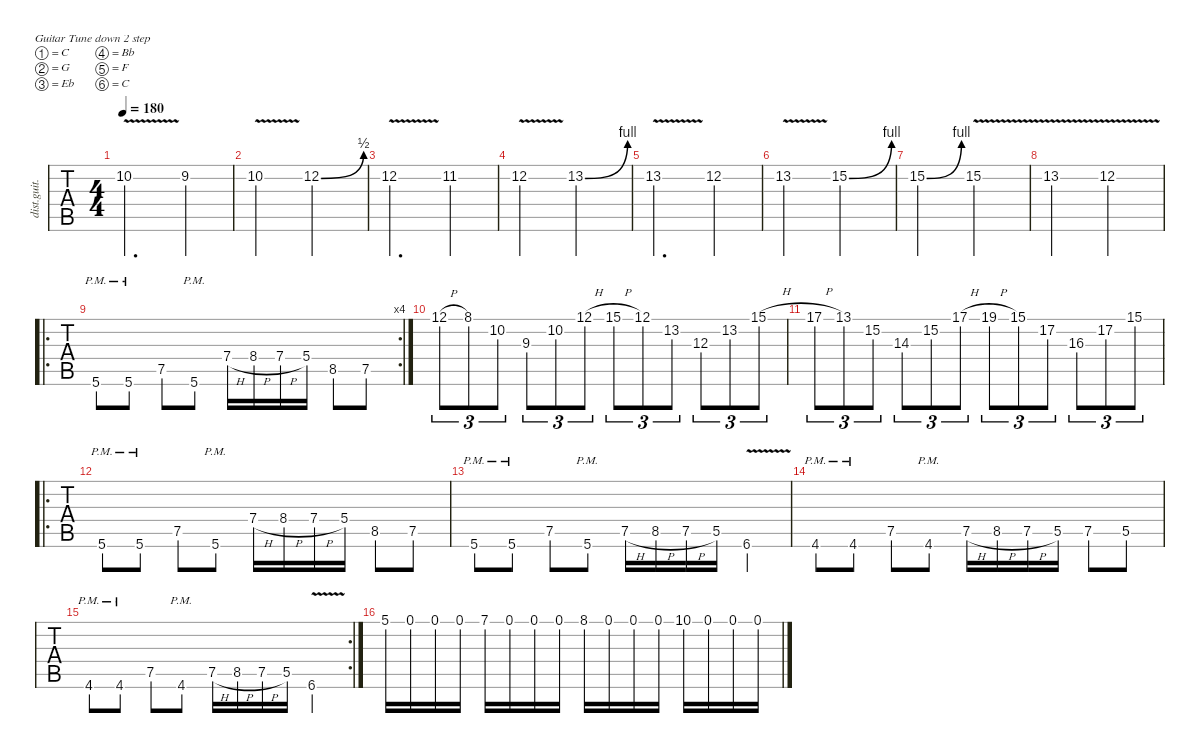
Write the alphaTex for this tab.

\defaultSystemsLayout 4
\hideDynamics
\bracketExtendMode nobrackets
\otherSystemsTrackNameOrientation horizontal
\track ("Gtr. 2" "dist.guit.") {solo instrument distortionguitar}
\staff {tabs}
\tuning (C4 G3 Eb3 Bb2 F2 C2)
\ts (4 4)
\beaming (8 2 2 2 2)
\tempo 180
\clef g2
\ks fminor
10.2{v acc forcenatural}.2{d dy f instrument distortionguitar} 9.2{acc forcenatural}.4 |
10.2{v acc forcenatural}.2 12.2{be (bend 0 0 15 2) acc forcenatural}.2 |
12.2{v acc forcenatural}.2{d} 11.2{acc b}.4 |
12.2{v acc forcenatural}.2 13.2{be (bend 0 0 15 4) acc b}.2 |
13.2{v acc b}.2{d} 12.2{acc forcenatural}.4 |
13.2{v acc b}.2 15.2{be (bend 0 0 15 4) acc b}.2 |
15.2{be (bend 0 0 15 4) acc b}.2 15.2{v acc b}.2 |
13.2{v acc b}.2 12.2{v acc forcenatural}.2 |
\ro
\rc 4
5.6{pm acc forcenatural}.8 5.6{pm acc forcenatural}.8 7.5{acc forcenatural}.8 5.6{pm acc forcenatural}.8 7.4{h acc forcenatural}.16 8.4{h acc b}.16 7.4{h acc forcenatural}.16 5.4{acc b}.16 8.5{acc b}.8 7.5{acc forcenatural}.8 |
12.1{h acc forcenatural}.8{tu (3 2) ot 8va} 8.1{acc b}.8{tu (3 2) ot 8va} 10.2{acc forcenatural}.8{tu (3 2) ot 8va} 9.3{acc forcenatural}.8{tu (3 2) ot 8va} 10.2{acc forcenatural}.8{tu (3 2) ot 8va} 12.1{h acc forcenatural}.8{tu (3 2) ot 8va} 15.1{h acc b}.8{tu (3 2) ot 8va} 12.1{acc forcenatural}.8{tu (3 2) ot 8va} 13.2{acc b}.8{tu (3 2) ot 8va} 12.3{acc b}.8{tu (3 2) ot 8va} 13.2{acc b}.8{tu (3 2) ot 8va} 15.1{h acc b}.8{tu (3 2) ot 8va} |
17.1{h acc forcenatural}.8{tu (3 2) ot 8va} 13.1{acc b}.8{tu (3 2) ot 8va} 15.2{acc b}.8{tu (3 2) ot 8va} 14.3{acc forcenatural}.8{tu (3 2) ot 8va} 15.2{acc b}.8{tu (3 2) ot 8va} 17.1{h acc forcenatural}.8{tu (3 2) ot 8va} 19.1{h acc forcenatural}.8{tu (3 2) ot 8va} 15.1{acc b}.8{tu (3 2) ot 8va} 17.2{acc forcenatural}.8{tu (3 2) ot 8va} 16.3{acc forcenatural}.8{tu (3 2) ot 8va} 17.2{acc forcenatural}.8{tu (3 2) ot 8va} 15.1{acc b}.8{tu (3 2) ot 8va} |
\ro
5.6{pm acc forcenatural}.8 5.6{pm acc forcenatural}.8 7.5{acc forcenatural}.8 5.6{pm acc forcenatural}.8 7.4{h acc forcenatural}.16 8.4{h acc b}.16 7.4{h acc forcenatural}.16 5.4{acc b}.16 8.5{acc b}.8 7.5{acc forcenatural}.8 |
5.6{pm acc forcenatural}.8 5.6{pm acc forcenatural}.8 7.5{acc forcenatural}.8 5.6{pm acc forcenatural}.8 7.5{h acc forcenatural}.16 8.5{h acc b}.16 7.5{h acc forcenatural}.16 5.5{acc b}.16 6.6{v acc b}.4 |
4.6{pm acc forcenatural}.8 4.6{pm acc forcenatural}.8 7.5{acc forcenatural}.8 4.6{pm acc forcenatural}.8 7.5{h acc forcenatural}.16 8.5{h acc b}.16 7.5{h acc forcenatural}.16 5.5{acc b}.16 7.5{acc forcenatural}.8 5.5{acc b}.8 |
\rc 2
4.6{pm acc forcenatural}.8 4.6{pm acc forcenatural}.8 7.5{acc forcenatural}.8 4.6{pm acc forcenatural}.8 7.5{h acc forcenatural}.16 8.5{h acc b}.16 7.5{h acc forcenatural}.16 5.5{acc b}.16 6.6{v acc b}.4 |
5.1{acc forcenatural}.16 0.1{acc forcenatural}.16 0.1{acc forcenatural}.16 0.1{acc forcenatural}.16 7.1{acc forcenatural}.16 0.1{acc forcenatural}.16 0.1{acc forcenatural}.16 0.1{acc forcenatural}.16 8.1{acc b}.16 0.1{acc forcenatural}.16 0.1{acc forcenatural}.16 0.1{acc forcenatural}.16 10.1{acc b}.16 0.1{acc forcenatural}.16 0.1{acc forcenatural}.16 0.1{acc forcenatural}.16
